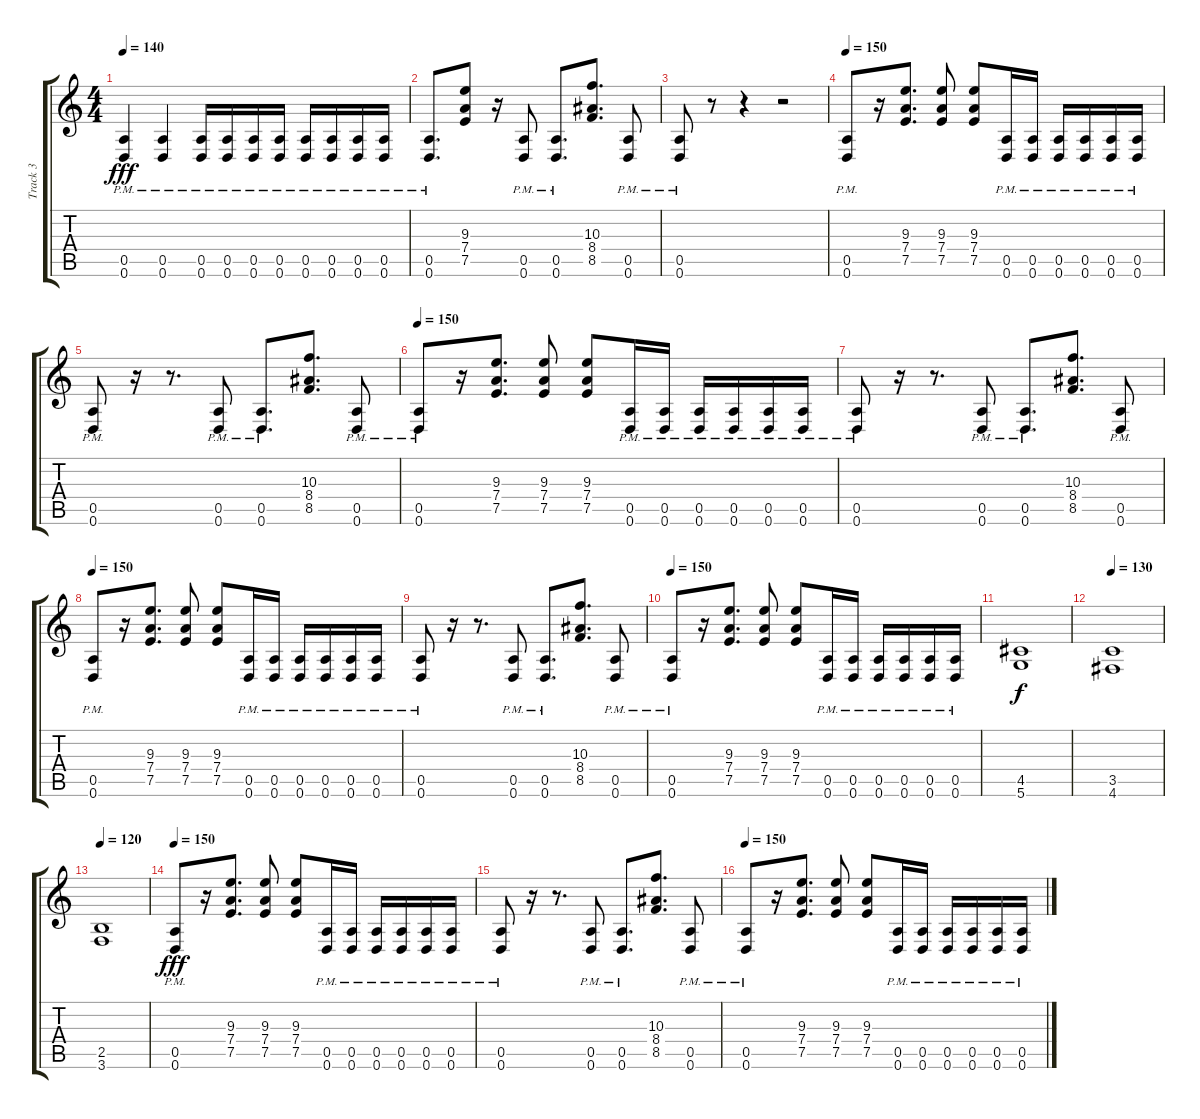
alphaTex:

\track ("Track 3" "Track 3") {instrument distortionguitar}
\staff {score tabs}
\tuning (E4 B3 G3 D3 A2 D2) {hide}
\ts (4 4)
\tempo 140
\clef g2
\ks c
(0.5{pm} 0.6{pm}).4{dy fff} (0.5{pm} 0.6{pm}).4 (0.5{pm} 0.6{pm}).16 (0.5{pm} 0.6{pm}).16 (0.5{pm} 0.6{pm}).16 (0.5{pm} 0.6{pm}).16 (0.5{pm} 0.6{pm}).16 (0.5{pm} 0.6{pm}).16 (0.5{pm} 0.6{pm}).16 (0.5{pm} 0.6{pm}).16 |
(0.5{pm} 0.6{pm}).8{d} (9.3 7.4 7.5).8 r.16 (0.5{pm} 0.6{pm}).8 (0.5{pm} 0.6{pm}).8{d} (10.3 8.4 8.5).8{d} (0.5{pm} 0.6{pm}).8 |
(0.5{pm} 0.6{pm}).8 r.8 r.4 r.2 |
\tempo 150
(0.5{pm} 0.6{pm}).8{balance 16} r.16 (9.3 7.4 7.5).8{d} (9.3 7.4 7.5).8 (9.3 7.4 7.5).8 (0.5{pm} 0.6{pm}).16 (0.5{pm} 0.6{pm}).16 (0.5{pm} 0.6{pm}).16 (0.5{pm} 0.6{pm}).16 (0.5{pm} 0.6{pm}).16 (0.5{pm} 0.6{pm}).16 |
(0.5{pm} 0.6{pm}).8 r.16 r.8{d} (0.5{pm} 0.6{pm}).8 (0.5{pm} 0.6{pm}).8{d} (10.3 8.4 8.5).8{d} (0.5{pm} 0.6{pm}).8 |
\tempo 150
(0.5{pm} 0.6{pm}).8 r.16 (9.3 7.4 7.5).8{d} (9.3 7.4 7.5).8 (9.3 7.4 7.5).8 (0.5{pm} 0.6{pm}).16 (0.5{pm} 0.6{pm}).16 (0.5{pm} 0.6{pm}).16 (0.5{pm} 0.6{pm}).16 (0.5{pm} 0.6{pm}).16 (0.5{pm} 0.6{pm}).16 |
(0.5{pm} 0.6{pm}).8 r.16 r.8{d} (0.5{pm} 0.6{pm}).8 (0.5{pm} 0.6{pm}).8{d} (10.3 8.4 8.5).8{d} (0.5{pm} 0.6{pm}).8 |
\tempo 150
(0.5{pm} 0.6{pm}).8 r.16 (9.3 7.4 7.5).8{d} (9.3 7.4 7.5).8 (9.3 7.4 7.5).8 (0.5{pm} 0.6{pm}).16 (0.5{pm} 0.6{pm}).16 (0.5{pm} 0.6{pm}).16 (0.5{pm} 0.6{pm}).16 (0.5{pm} 0.6{pm}).16 (0.5{pm} 0.6{pm}).16 |
(0.5{pm} 0.6{pm}).8 r.16 r.8{d} (0.5{pm} 0.6{pm}).8 (0.5{pm} 0.6{pm}).8{d} (10.3 8.4 8.5).8{d} (0.5{pm} 0.6{pm}).8 |
\tempo 150
(0.5{pm} 0.6{pm}).8 r.16 (9.3 7.4 7.5).8{d} (9.3 7.4 7.5).8 (9.3 7.4 7.5).8 (0.5{pm} 0.6{pm}).16 (0.5{pm} 0.6{pm}).16 (0.5{pm} 0.6{pm}).16 (0.5{pm} 0.6{pm}).16 (0.5{pm} 0.6{pm}).16 (0.5{pm} 0.6{pm}).16 |
(4.5 5.6).1{dy f} |
\tempo 130
(3.5 4.6).1 |
\tempo 120
(2.5 3.6).1 |
\tempo 150
(0.5{pm} 0.6{pm}).8{dy fff balance 16} r.16 (9.3 7.4 7.5).8{d} (9.3 7.4 7.5).8 (9.3 7.4 7.5).8 (0.5{pm} 0.6{pm}).16 (0.5{pm} 0.6{pm}).16 (0.5{pm} 0.6{pm}).16 (0.5{pm} 0.6{pm}).16 (0.5{pm} 0.6{pm}).16 (0.5{pm} 0.6{pm}).16 |
(0.5{pm} 0.6{pm}).8 r.16 r.8{d} (0.5{pm} 0.6{pm}).8 (0.5{pm} 0.6{pm}).8{d} (10.3 8.4 8.5).8{d} (0.5{pm} 0.6{pm}).8 |
\tempo 150
(0.5{pm} 0.6{pm}).8 r.16 (9.3 7.4 7.5).8{d} (9.3 7.4 7.5).8 (9.3 7.4 7.5).8 (0.5{pm} 0.6{pm}).16 (0.5{pm} 0.6{pm}).16 (0.5{pm} 0.6{pm}).16 (0.5{pm} 0.6{pm}).16 (0.5{pm} 0.6{pm}).16 (0.5{pm} 0.6{pm}).16
